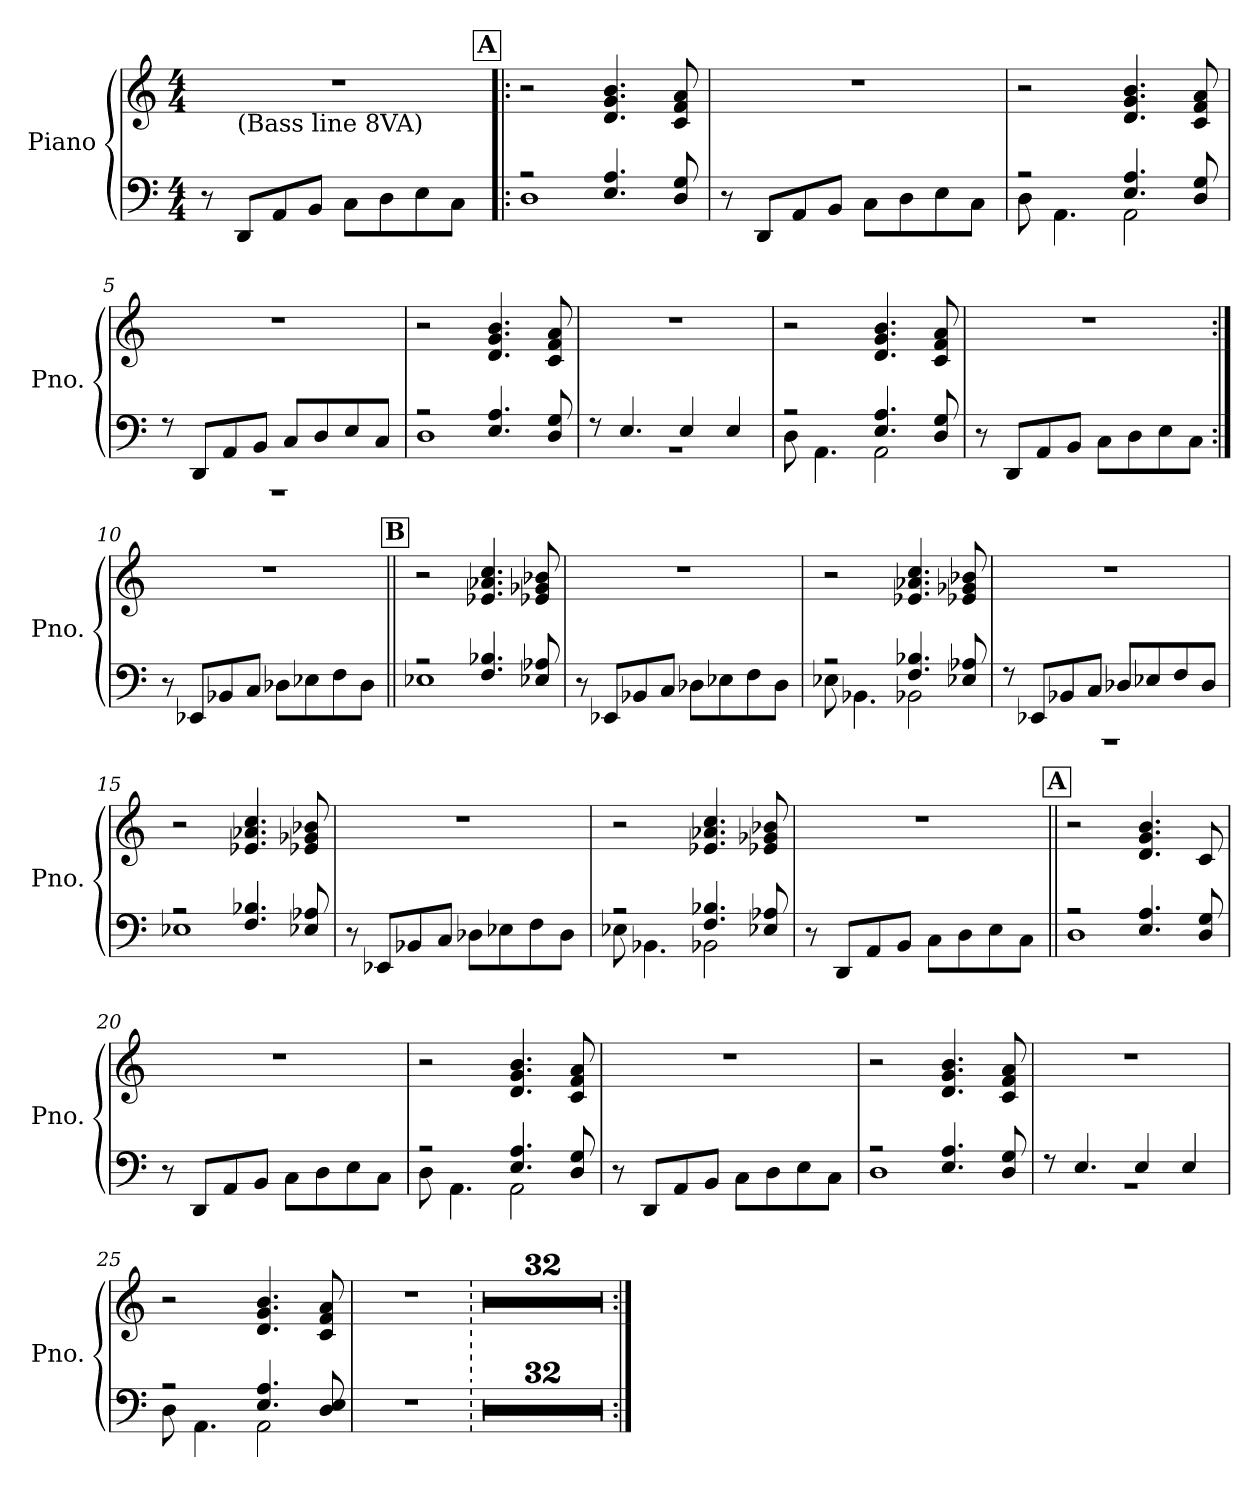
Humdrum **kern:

**kern	**kern
*part1	*part1
*staff2	*staff1
*I"Piano	*
*I'Pno.	*
*clefF4	*clefG2
*k[]	*k[]
*M4/4	*M4/4
*MM106	*MM106
=1	=1
*	*^
8r	1r	8ryy
!	!	!LO:TX:b:t=(Bass line 8VA)
8DD/L	.	2..ryy
8AA/	.	.
8BB/J	.	.
8C\L	.	.
8D\	.	.
8E\	.	.
8C\J	.	.
*	*v	*v
!!LO:REH:place=s1:a:B:fs=14:t=A
=2!|:	=2!|:
*^	*
2r	1D	2r
4.E/ 4.A/	.	4.d/ 4.g/ 4.b/
8D/ 8G/	.	8c/ 8f/ 8a/
*v	*v	*
=3	=3
8r	1r
8DD/L	.
8AA/	.
8BB/J	.
8C\L	.
8D\	.
8E\	.
8C\J	.
!!LO:LB:g=z
=4	=4
*^	*
2r	8D\	2r
.	4.AA\	.
4.E/ 4.A/	2AA\	4.d/ 4.g/ 4.b/
8D/ 8G/	.	8c/ 8f/ 8a/
=5	=5	=5
8r	1r	1r
8DD/L	.	.
8AA/	.	.
8BB/J	.	.
8C/L	.	.
8D/	.	.
8E/	.	.
8C/J	.	.
=6	=6	=6
2r	1D	2r
4.E/ 4.A/	.	4.d/ 4.g/ 4.b/
8D/ 8G/	.	8c/ 8f/ 8a/
!!LO:LB:g=z
=7	=7	=7
8r	1r	1r
4.E/	.	.
4E/	.	.
4E/	.	.
=8	=8	=8
2r	8D\	2r
.	4.AA\	.
4.E/ 4.A/	2AA\	4.d/ 4.g/ 4.b/
8D/ 8G/	.	8c/ 8f/ 8a/
*v	*v	*
=9	=9
8r	1r
8DD/L	.
8AA/	.
8BB/J	.
8C\L	.
8D\	.
8E\	.
8C\J	.
!!LO:LB:g=z
=10:|!	=10:|!
8r	1r
8EE-X/L	.
8BB-X/	.
8C/J	.
8D-X\L	.
8E-X\	.
8F\	.
8D-\J	.
!!LO:REH:place=s1:a:B:fs=14:t=B
=11||	=11||
*^	*
2r	1E-X	2r
4.F/ 4.B-X/	.	4.e-X/ 4.a-X/ 4.cc/
8E-X/ 8A-X/	.	8e-X/ 8g-X/ 8b-X/
*v	*v	*
=12	=12
8r	1r
8EE-X/L	.
8BB-X/	.
8C/J	.
8D-X\L	.
8E-X\	.
8F\	.
8D-\J	.
!!LO:LB:g=z
=13	=13
*^	*
2r	8E-X\	2r
.	4.BB-X\	.
4.F/ 4.B-X/	2BB-X\	4.e-X/ 4.a-X/ 4.cc/
8E-X/ 8A-X/	.	8e-X/ 8g-X/ 8b-X/
=14	=14	=14
8r	1r	1r
8EE-X/L	.	.
8BB-X/	.	.
8C/J	.	.
8D-X/L	.	.
8E-X/	.	.
8F/	.	.
8D-/J	.	.
=15	=15	=15
2r	1E-X	2r
4.F/ 4.B-X/	.	4.e-X/ 4.a-X/ 4.cc/
8E-X/ 8A-X/	.	8e-X/ 8g-X/ 8b-X/
*v	*v	*
!!LO:PB:g=z
=16	=16
8r	1r
8EE-X/L	.
8BB-X/	.
8C/J	.
8D-X\L	.
8E-X\	.
8F\	.
8D-\J	.
=17	=17
*^	*
2r	8E-X\	2r
.	4.BB-X\	.
4.F/ 4.B-X/	2BB-X\	4.e-X/ 4.a-X/ 4.cc/
8E-X/ 8A-X/	.	8e-X/ 8g-X/ 8b-X/
*v	*v	*
=18	=18
8r	1r
8DD/L	.
8AA/	.
8BB/J	.
8C\L	.
8D\	.
8E\	.
8C\J	.
!!LO:LB:g=z
!!LO:REH:place=s1:a:B:fs=14:t=A
=19||	=19||
*^	*
2r	1D	2r
4.E/ 4.A/	.	4.d/ 4.g/ 4.b/
8D/ 8G/	.	8c/
*v	*v	*
=20	=20
8r	1r
8DD/L	.
8AA/	.
8BB/J	.
8C\L	.
8D\	.
8E\	.
8C\J	.
=21	=21
*^	*
2r	8D\	2r
.	4.AA\	.
4.E/ 4.A/	2AA\	4.d/ 4.g/ 4.b/
8D/ 8G/	.	8c/ 8f/ 8a/
*v	*v	*
!!LO:LB:g=z
=22	=22
8r	1r
8DD/L	.
8AA/	.
8BB/J	.
8C\L	.
8D\	.
8E\	.
8C\J	.
=23	=23
*^	*
2r	1D	2r
4.E/ 4.A/	.	4.d/ 4.g/ 4.b/
8D/ 8G/	.	8c/ 8f/ 8a/
=24	=24	=24
8r	1r	1r
4.E/	.	.
4E/	.	.
4E/	.	.
!!LO:LB:g=z
=25	=25	=25
2r	8D\	2r
.	4.AA\	.
4.E/ 4.A/	2AA\	4.d/ 4.g/ 4.b/
8D/ 8E/	.	8c/ 8f/ 8a/
*v	*v	*
=26	=26
1r	1r
!!LO:LB:g=z
=27|!:	=27|!:
1r	1r
=28	=28
1r	1r
=29	=29
1r	1r
=30	=30
1r	1r
=31	=31
1r	1r
=32	=32
1r	1r
=33	=33
1r	1r
=34	=34
1r	1r
=35	=35
1r	1r
=36	=36
1r	1r
=37	=37
1r	1r
=38	=38
1r	1r
=39	=39
1r	1r
=40	=40
1r	1r
=41	=41
1r	1r
=42	=42
1r	1r
==43	==43
1r	1r
=44	=44
1r	1r
=45	=45
1r	1r
=46	=46
1r	1r
=47	=47
1r	1r
=48	=48
1r	1r
=49	=49
1r	1r
=50	=50
1r	1r
==51	==51
1r	1r
=52	=52
1r	1r
=53	=53
1r	1r
=54	=54
1r	1r
=55	=55
1r	1r
=56	=56
1r	1r
=57	=57
1r	1r
=58	=58
1r	1r
=:|!	=:|!
*-	*-
